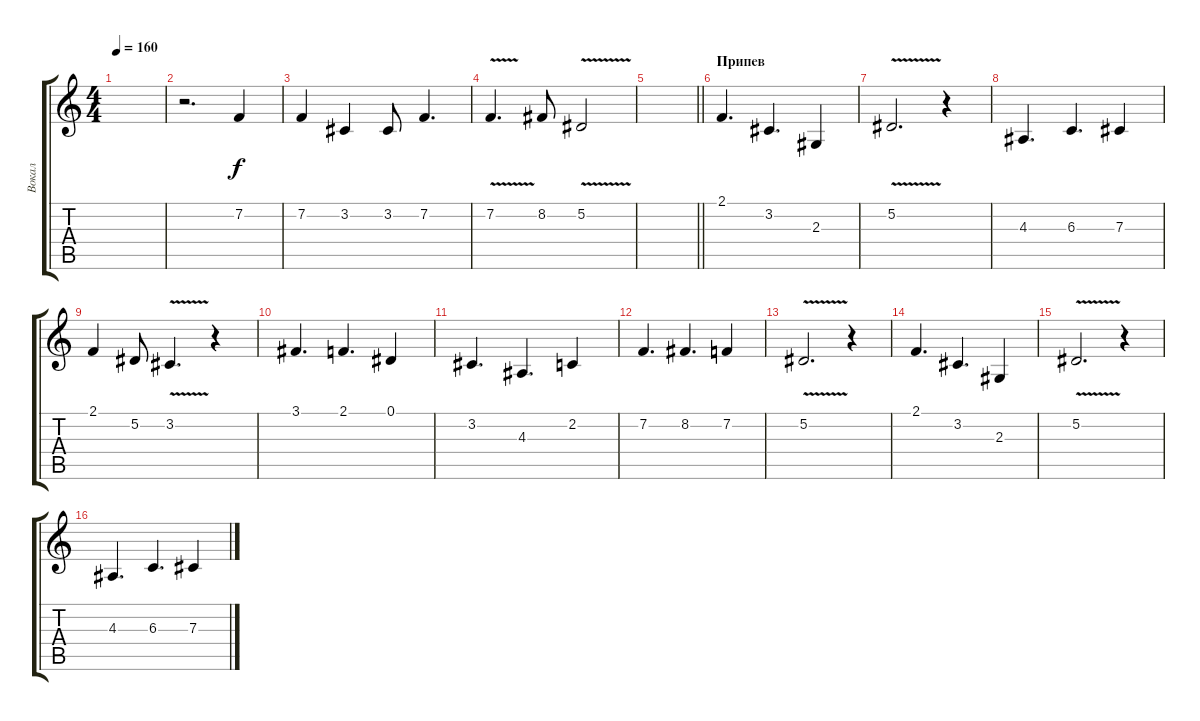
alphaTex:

\track ("Вокал" "Вокал") {instrument tenorsax}
\staff {score tabs}
\tuning (Eb4 Bb3 Gb3 Db3 Ab2 Eb2) {hide}
\ts (4 4)
\tempo 160
\clef g2
\ks c
|
r.2{d} 7.2.4 |
7.2.4 3.2.4 3.2.8 7.2.4{d} |
7.2{v}.4{d} 8.2.8 5.2{v}.2 |
\barLineRight lightlight
|
\section ("" "Припев")
2.1.4{d} 3.2.4{d} 2.3.4 |
5.2{v}.2{d} r.4 |
4.3.4{d} 6.3.4{d} 7.3.4 |
2.1.4 5.2.8 3.2{v}.4{d} r.4 |
3.1.4{d} 2.1.4{d} 0.1.4 |
3.2.4{d} 4.3.4{d} 2.2.4 |
7.2.4{d} 8.2.4{d} 7.2.4 |
5.2{v}.2{d} r.4 |
2.1.4{d} 3.2.4{d} 2.3.4 |
5.2{v}.2{d} r.4 |
4.3.4{d} 6.3.4{d} 7.3.4
